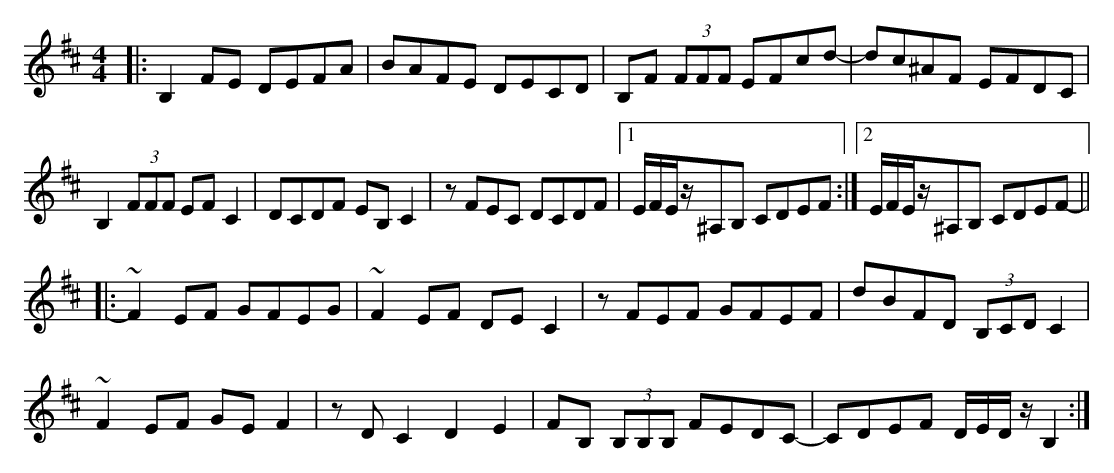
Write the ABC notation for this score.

X:1
M:4/4
K:Bmin
|:B,2FE DEFA|BAFE DECD|B,F (3FFF EFcd-|dc^AF EFDC|
B,2(3FFF EFC2|DCDF EB,C2|zFEC DCDF|1 E/F/E/z/^A,B, CDEF:|2 E/F/E/z/^A,B, CDEF-||
|:~F2EF GFEG|~F2EF DEC2|zFEF GFEF|dBFD (3B,CD C2|
~F2EF GEF2|zDC2 D2E2|FB, (3B,B,B, FEDC-|CDEF D/E/D/z/ B,2:|
